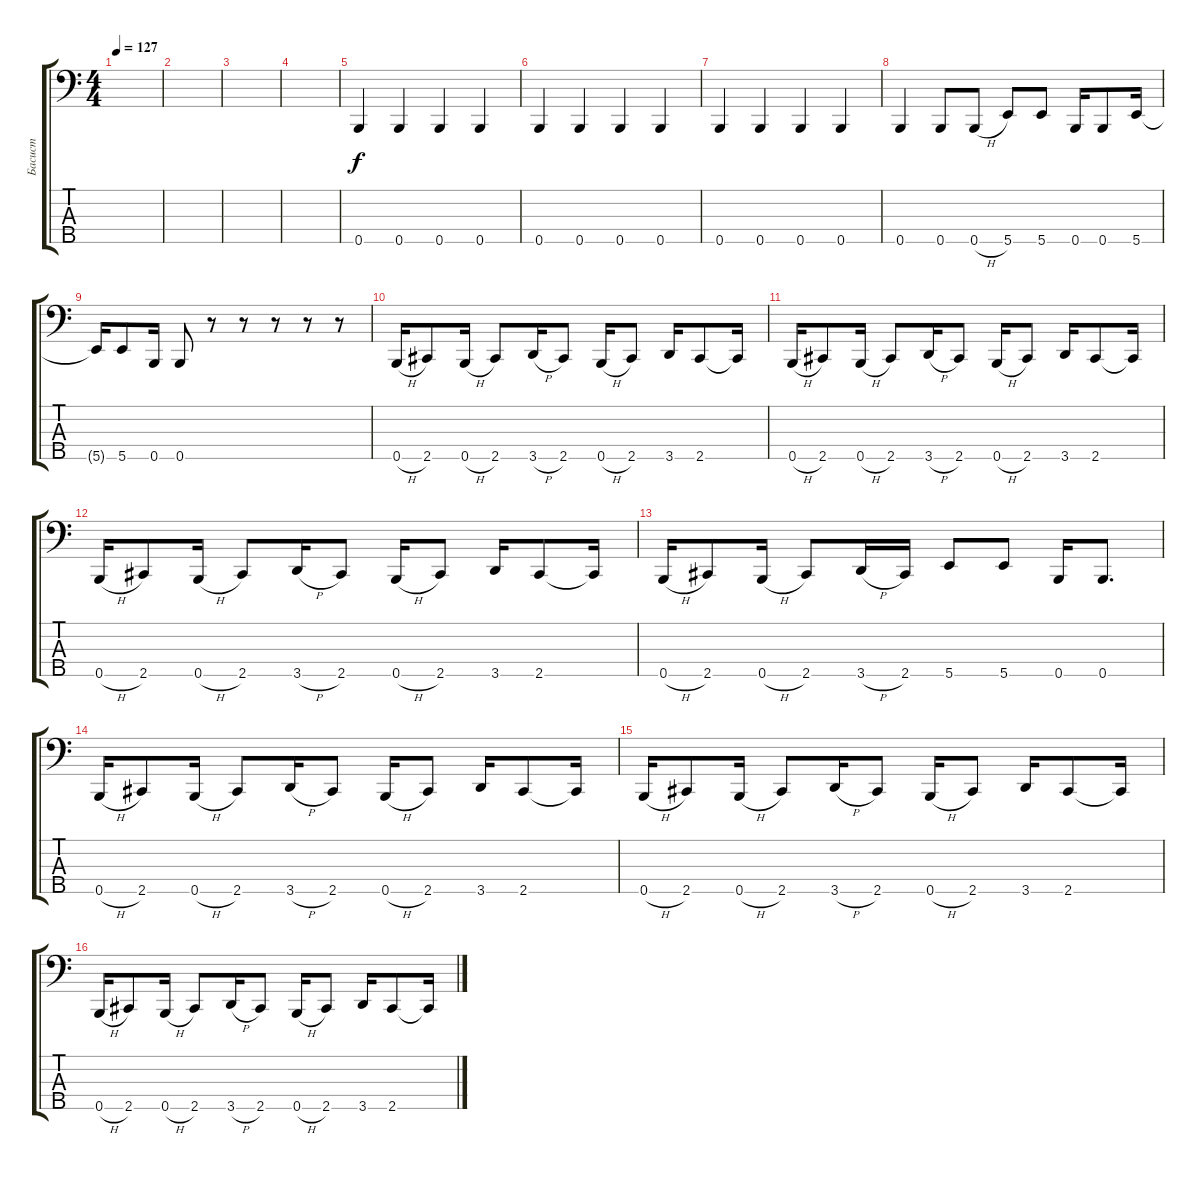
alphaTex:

\track ("Басист" "Басист") {instrument electricbassfinger}
\staff {score tabs}
\tuning (A2 E2 B1 E1 B0) {hide}
\ts (4 4)
\tempo 127
\clef f4
\ks c
|
|
|
|
0.5.4 0.5.4 0.5.4 0.5.4 |
0.5.4 0.5.4 0.5.4 0.5.4 |
0.5.4 0.5.4 0.5.4 0.5.4 |
0.5.4 0.5.8 0.5{h}.8 5.5.8 5.5.8 0.5.16 0.5.8 5.5.16 |
5.5{t}.16 5.5.8 0.5.16 0.5.8 r.8 r.8 r.8 r.8 r.8 |
0.5{h}.16 2.5.8 0.5{h}.16 2.5.8 3.5{h}.16 2.5.8 0.5{h}.16 2.5.8 3.5.16 2.5.8 2.5{t}.16 |
0.5{h}.16 2.5.8 0.5{h}.16 2.5.8 3.5{h}.16 2.5.8 0.5{h}.16 2.5.8 3.5.16 2.5.8 2.5{t}.16 |
0.5{h}.16 2.5.8 0.5{h}.16 2.5.8 3.5{h}.16 2.5.8 0.5{h}.16 2.5.8 3.5.16 2.5.8 2.5{t}.16 |
0.5{h}.16 2.5.8 0.5{h}.16 2.5.8 3.5{h}.16 2.5.16 5.5.8 5.5.8 0.5.16 0.5.8{d} |
0.5{h}.16 2.5.8 0.5{h}.16 2.5.8 3.5{h}.16 2.5.8 0.5{h}.16 2.5.8 3.5.16 2.5.8 2.5{t}.16 |
0.5{h}.16 2.5.8 0.5{h}.16 2.5.8 3.5{h}.16 2.5.8 0.5{h}.16 2.5.8 3.5.16 2.5.8 2.5{t}.16 |
0.5{h}.16 2.5.8 0.5{h}.16 2.5.8 3.5{h}.16 2.5.8 0.5{h}.16 2.5.8 3.5.16 2.5.8 2.5{t}.16
